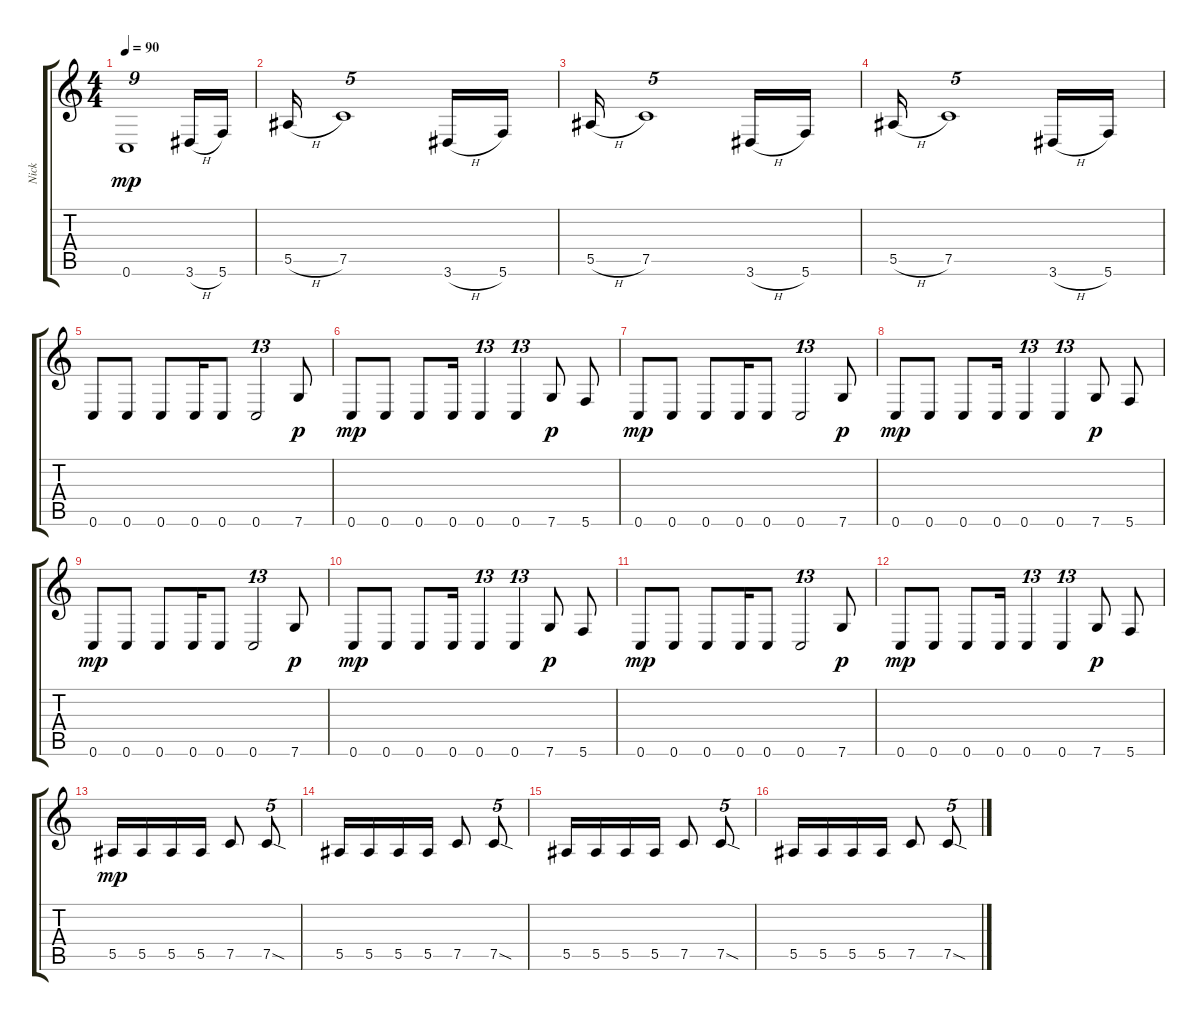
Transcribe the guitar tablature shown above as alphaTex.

\track ("Nick" "Nick") {instrument electricbassfinger}
\staff {score tabs}
\tuning (C4 G3 Eb3 Bb2 F2 C2) {hide}
\ts (4 4)
\tempo 90
\clef g2
\ks c
0.6.1{tu (9 8) dy mp} 3.6{h}.16 5.6.16 |
5.5{h}.16 7.5.1{tu (5 4)} 3.6{h}.16 5.6.16 |
5.5{h}.16 7.5.1{tu (5 4)} 3.6{h}.16 5.6.16 |
5.5{h}.16 7.5.1{tu (5 4)} 3.6{h}.16 5.6.16 |
0.6.8 0.6.8 0.6.8 0.6.16 0.6.8 0.6.2{tu (13 8)} 7.6.8{dy p} |
0.6.8{dy mp} 0.6.8 0.6.8 0.6.16 0.6.4{tu (13 8)} 0.6.4{tu (13 8)} 7.6.8{dy p} 5.6.8 |
0.6.8{dy mp} 0.6.8 0.6.8 0.6.16 0.6.8 0.6.2{tu (13 8)} 7.6.8{dy p} |
0.6.8{dy mp} 0.6.8 0.6.8 0.6.16 0.6.4{tu (13 8)} 0.6.4{tu (13 8)} 7.6.8{dy p} 5.6.8 |
0.6.8{dy mp} 0.6.8 0.6.8 0.6.16 0.6.8 0.6.2{tu (13 8)} 7.6.8{dy p} |
0.6.8{dy mp} 0.6.8 0.6.8 0.6.16 0.6.4{tu (13 8)} 0.6.4{tu (13 8)} 7.6.8{dy p} 5.6.8 |
0.6.8{dy mp} 0.6.8 0.6.8 0.6.16 0.6.8 0.6.2{tu (13 8)} 7.6.8{dy p} |
0.6.8{dy mp} 0.6.8 0.6.8 0.6.16 0.6.4{tu (13 8)} 0.6.4{tu (13 8)} 7.6.8{dy p} 5.6.8 |
5.5.16{dy mp} 5.5.16 5.5.16 5.5.16 7.5.8 7.5{sod}.8{tu (5 4)} |
5.5.16 5.5.16 5.5.16 5.5.16 7.5.8 7.5{sod}.8{tu (5 4)} |
5.5.16 5.5.16 5.5.16 5.5.16 7.5.8 7.5{sod}.8{tu (5 4)} |
5.5.16 5.5.16 5.5.16 5.5.16 7.5.8 7.5{sod}.8{tu (5 4)}
